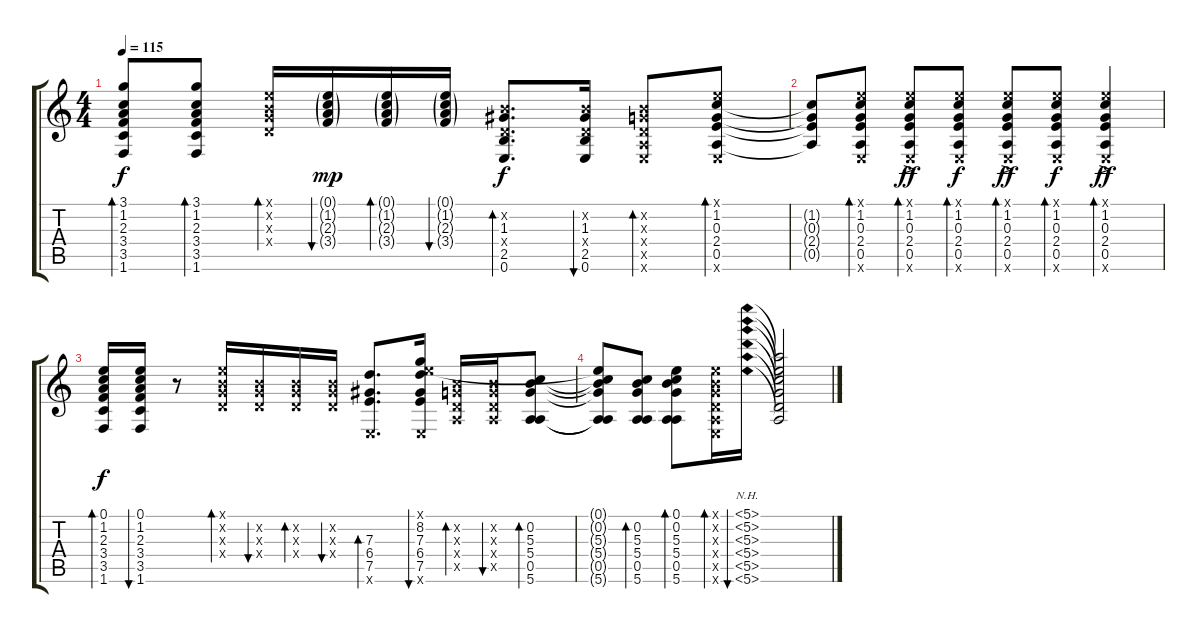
\track "" {instrument acousticguitarsteel}
\staff {score tabs}
\tuning (E4 B3 G3 D3 A2 E2) {hide}
\ts (4 4)
\tempo 115
\clef g2
\ks c
(3.1 1.2 2.3 3.4 3.5 1.6).8{bd 30 dy f} (3.1 1.2 2.3 3.4 3.5 1.6).8{bd 30} (0.1{x} 0.2{x} 0.3{x} 0.4{x}).16{bd 30} (0.1{g} 1.2{g} 2.3{g} 3.4{g}).16{bu 30 dy mp} (0.1{g} 1.2{g} 2.3{g} 3.4{g}).16{bd 30} (0.1{g} 1.2{g} 2.3{g} 3.4{g}).16{bu 30} (0.2{x} 1.3 0.4{x} 2.5 0.6).8{d bd 30 dy f} (0.2{x} 1.3 0.4{x} 2.5 0.6).16{bu 30} (0.2{x} 0.3{x} 0.4{x} 0.5{x} 0.6{x}).8{bd 30} (0.1{x} 1.2 0.3 2.4 0.5 0.6{x}).8{bd 30} |
(1.2{t} 0.3{t} 2.4{t} 0.5{t}).8 (0.1{x} 1.2 0.3 2.4 0.5 0.6{x}).8{bd 30} (0.1{ac x} 1.2{ac} 0.3{ac} 2.4{ac} 0.5{ac} 0.6{ac x}).8{bd 30 dy ff} (0.1{x} 1.2 0.3 2.4 0.5 0.6{x}).8{bd 30 dy f} (0.1{ac x} 1.2{ac} 0.3{ac} 2.4{ac} 0.5{ac} 0.6{ac x}).8{bd 30 dy ff} (0.1{x} 1.2 0.3 2.4 0.5 0.6{x}).8{bd 30 dy f} (0.1{ac x} 1.2{ac} 0.3{ac} 2.4{ac} 0.5{ac} 0.6{ac x}).4{bd 30 dy ff} |
(0.1 1.2 2.3 3.4 3.5 1.6).16{bd 480 dy f} (0.1 1.2 2.3 3.4 3.5 1.6).16{bu 30} r.8 (0.1{x} 0.2{x} 0.3{x} 0.4{x}).16{bd 30} (0.2{x} 0.3{x} 0.4{x}).16{bu 30} (0.2{x} 0.3{x} 0.4{x}).16{bd 30} (0.2{x} 0.3{x} 0.4{x}).16{bu 30} (7.3 6.4 7.5 0.6{x}).8{d bd 60} (0.1{x} 8.2 7.3 6.4 7.5 0.6{x}).16{bu 30} (0.2{x} 0.3{x} 0.4{x} 0.5{x}).16{bd 30} (0.2{x} 0.3{x} 0.4{x} 0.5{x}).16{bu 30} (0.2 5.3 5.4 0.5 5.6).8{bd 30} |
(0.1{t} 0.2{t} 5.3{t} 5.4{t} 0.5{t} 5.6{t}).8 (0.2 5.3 5.4 0.5 5.6).8{bd 30} (0.1 0.2 5.3 5.4 0.5 5.6).8{bd 30} (0.1{x} 0.2{x} 0.3{x} 0.4{x} 0.5{x} 0.6{x}).16{bd 30} (5.1{nh} 5.2{nh} 5.3{nh} 5.4{nh} 5.5{nh} 5.6{nh}).16{bu 480} (5.1{t} 5.2{t} 5.3{t} 5.4{t} 5.5{t} 5.6{t}).2
